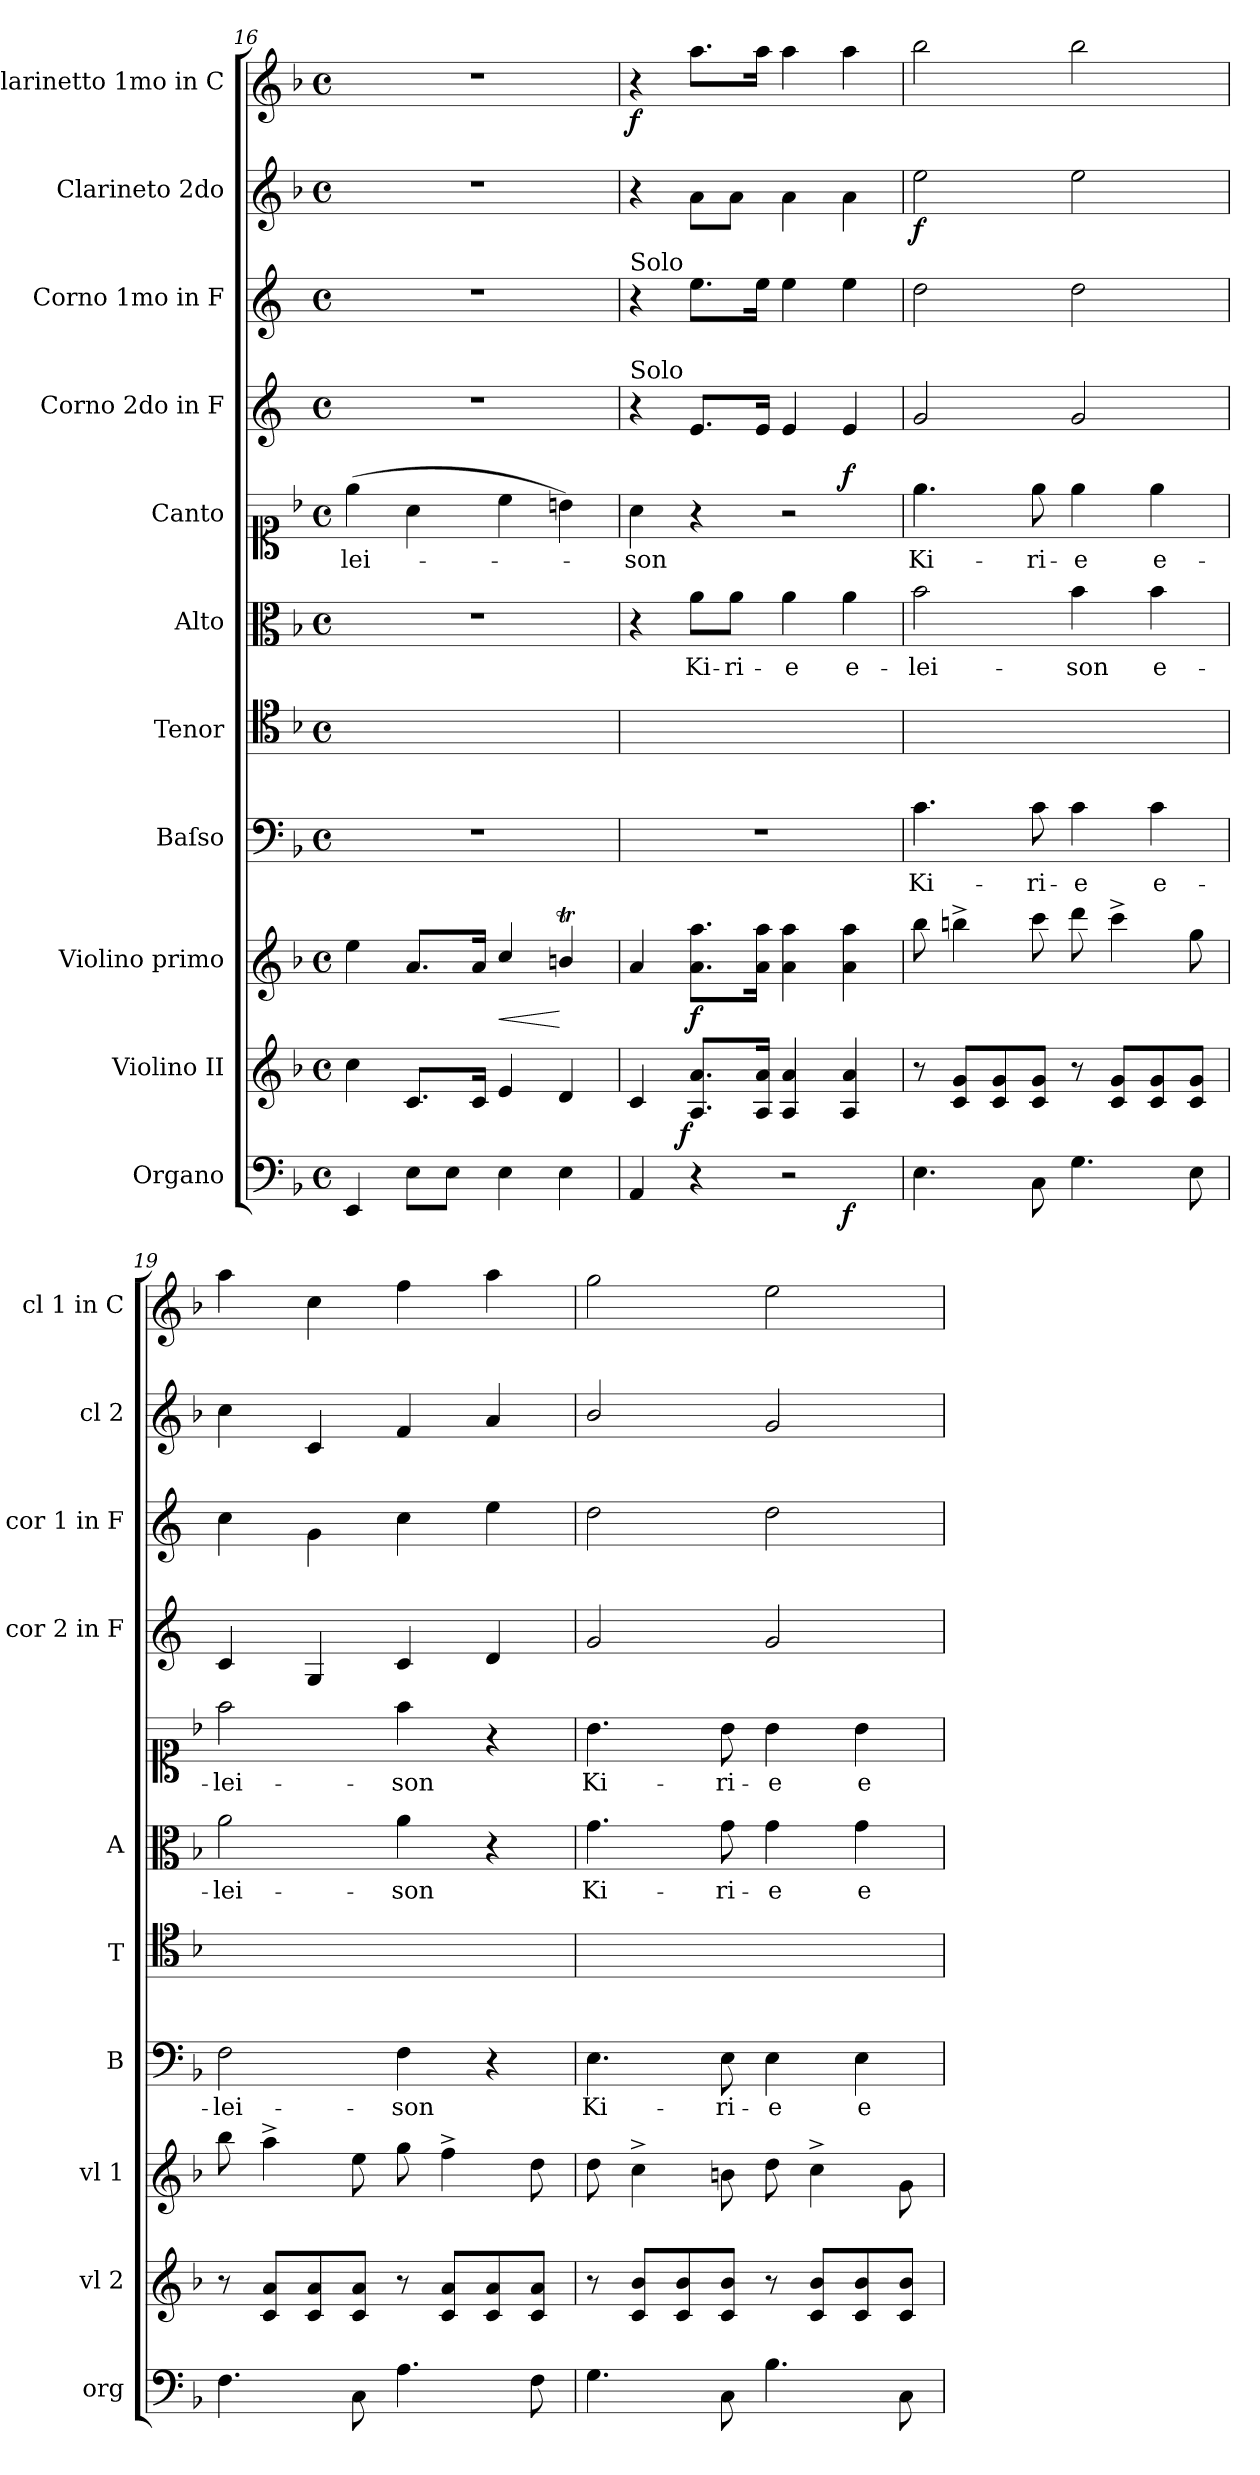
**kern	**dynam	**kern	**dynam	**kern	**dynam	**kern	**text	**kern	**kern	**text	**kern	**text	**dynam	**kern	**kern	**kern	**dynam	**kern	**dynam
*part11	*part11	*part10	*part10	*part9	*part9	*part8	*part8	*part7	*part6	*part6	*part5	*part5	*part5	*part4	*part3	*part2	*part2	*part1	*part1
*staff11	*staff11	*staff10	*staff10	*staff9	*staff9	*staff8	*staff8	*staff7	*staff6	*staff6	*staff5	*staff5	*staff5	*staff4	*staff3	*staff2	*staff2	*staff1	*staff1
*I"Organo	*	*I"Violino II	*	*I"Violino primo	*	*I"Baſso	*	*I"Tenor	*I"Alto	*	*I"Canto	*	*	*I"Corno 2do in F	*I"Corno 1mo in F	*I"Clarineto 2do	*	*I"Clarinetto 1mo in C	*
*I'org	*	*I'vl 2	*	*I'vl 1	*	*I'B	*	*I'T	*I'A	*	*	*	*	*I'cor 2 in F	*I'cor 1 in F	*I'cl 2	*	*I'cl 1 in C	*
*clefF4	*	*clefG2	*	*clefG2	*	*clefF4	*	*clefC4	*clefC3	*	*clefC1	*	*	*clefG2	*clefG2	*clefG2	*	*clefG2	*
*	*	*	*	*	*	*	*	*	*	*	*	*	*	*ITrd4c7	*ITrd4c7	*	*	*	*
*k[b-]	*	*k[b-]	*	*k[b-]	*	*k[b-]	*	*k[b-]	*k[b-]	*	*k[b-]	*	*	*k[b-]	*k[b-]	*k[b-]	*	*k[b-]	*
*M4/4	*	*M4/4	*	*M4/4	*	*M4/4	*	*M4/4	*M4/4	*	*M4/4	*	*	*M4/4	*M4/4	*M4/4	*	*M4/4	*
*met(c)	*	*met(c)	*	*met(c)	*	*met(c)	*	*met(c)	*met(c)	*	*met(c)	*	*	*met(c)	*met(c)	*met(c)	*	*met(c)	*
=16	=16	=16	=16	=16	=16	=16	=16	=16	=16	=16	=16	=16	=16	=16	=16	=16	=16	=16	=16
4EE/	.	4cc\	.	4ee\	.	1r	.	1ryy	1r	.	(4ee\	-lei-	.	1r	1r	1r	.	1r	.
8E\L	.	8.c/L	.	8.a/L	.	.	.	.	.	.	4a\	.	.	.	.	.	.	.	.
8E\J	.	.	.	.	.	.	.	.	.	.	.	.	.	.	.	.	.	.	.
.	.	16c/Jk	.	16a/Jk	.	.	.	.	.	.	.	.	.	.	.	.	.	.	.
!	!	!	!	!	!LO:HP:b	!	!	!	!	!	!	!	!	!	!	!	!	!	!
4E\	.	4e/	.	4cc/	<	.	.	.	.	.	4cc\	.	.	.	.	.	.	.	.
4E\	.	4d/	.	4bnt/	[	.	.	.	.	.	4bn\)	.	.	.	.	.	.	.	.
=17	=17	=17	=17	=17	=17	=17	=17	=17	=17	=17	=17	=17	=17	=17	=17	=17	=17	=17	=17
*^	*	*	*	*	*	*	*	*	*	*	*^	*	*	*	*	*	*	*	*
!	!	!	!	!	!	!	!	!	!	!	!	!	!	!	!	!	!LO:TX:a:t=Solo	!	!	!	!
!	!	!	!	!	!	!	!	!	!	!	!	!	!	!	!	!LO:TX:a:t=Solo	!	!	!	!	!
4AA/	2.ryy	.	4c/	.	4a/	.	1r	.	1ryy	4r	.	4a\	2.ryy	-son	.	4r	4r	4r	.	4r	f
!	!	!	!	!LO:DY:rj	!	!LO:DY:b	!	!	!	!	!	!	!	!	!	!	!	!	!	!	!
4r	.	.	8.A/ 8.a/L	f	8.a\ 8.aa\L	f	.	.	.	8a\L	Ki-	4r	.	.	.	8.A/L	8.a\L	8a\L	.	8.aa\L	.
.	.	.	.	.	.	.	.	.	.	8a\J	-ri-	.	.	.	.	.	.	8a\J	.	.	.
.	.	.	16A/ 16a/Jk	.	16a\ 16aa\Jk	.	.	.	.	.	.	.	.	.	.	16A/Jk	16a\Jk	.	.	16aa\Jk	.
2r	.	.	4A/ 4a/	.	4a\ 4aa\	.	.	.	.	4a\	-e	2r	.	.	.	4A/	4a\	4a\	.	4aa\	.
!	!	!	!	!	!	!	!	!	!	!	!	!	!	!	!LO:DY:b	!	!	!	!	!	!
.	4ryy	f	4A/ 4a/	.	4a\ 4aa\	.	.	.	.	4a\	e-	.	4ryy	.	f	4A/	4a\	4a\	.	4aa\	.
*v	*v	*	*	*	*	*	*	*	*	*	*	*v	*v	*	*	*	*	*	*	*	*
=18	=18	=18	=18	=18	=18	=18	=18	=18	=18	=18	=18	=18	=18	=18	=18	=18	=18	=18	=18
4.E\	.	8r	.	8bb-\	.	4.c\	Ki-	1ryy	2b-\	-lei-	4.ee\	Ki-	.	2c/	2g\	2ee\	f	2bb-\	.
.	.	8c/ 8g/L	.	4bbn^<\	.	.	.	.	.	.	.	.	.	.	.	.	.	.	.
.	.	8c/ 8g/	.	.	.	.	.	.	.	.	.	.	.	.	.	.	.	.	.
8C\	.	8c/ 8g/J	.	8ccc\	.	8c\	-ri-	.	.	.	8ee\	-ri-	.	.	.	.	.	.	.
4.G\	.	8r	.	8ddd\	.	4c\	-e	.	4b-\	-son	4ee\	-e	.	2c/	2g\	2ee\	.	2bb-\	.
.	.	8c/ 8g/L	.	4ccc^<\	.	.	.	.	.	.	.	.	.	.	.	.	.	.	.
.	.	8c/ 8g/	.	.	.	4c\	e-	.	4b-\	e-	4ee\	e-	.	.	.	.	.	.	.
8E\	.	8c/ 8g/J	.	8gg\	.	.	.	.	.	.	.	.	.	.	.	.	.	.	.
=19	=19	=19	=19	=19	=19	=19	=19	=19	=19	=19	=19	=19	=19	=19	=19	=19	=19	=19	=19
4.F\	.	8r	.	8bb-\	.	2F\	-lei-	1ryy	2a\	-lei-	2ff\	-lei-	.	4F/	4f\	4cc\	.	4aa\	.
.	.	8c/ 8a/L	.	4aa^<\	.	.	.	.	.	.	.	.	.	.	.	.	.	.	.
.	.	8c/ 8a/	.	.	.	.	.	.	.	.	.	.	.	4C/	4c\	4c/	.	4cc\	.
8C\	.	8c/ 8a/J	.	8ee\	.	.	.	.	.	.	.	.	.	.	.	.	.	.	.
4.A\	.	8r	.	8gg\	.	4F\	-son	.	4a\	-son	4ff\	-son	.	4F/	4f\	4f/	.	4ff\	.
.	.	8c/ 8a/L	.	4ff^<\	.	.	.	.	.	.	.	.	.	.	.	.	.	.	.
.	.	8c/ 8a/	.	.	.	4r	.	.	4r	.	4r	.	.	4G/	4a\	4a/	.	4aa\	.
8F\	.	8c/ 8a/J	.	8dd\	.	.	.	.	.	.	.	.	.	.	.	.	.	.	.
=20	=20	=20	=20	=20	=20	=20	=20	=20	=20	=20	=20	=20	=20	=20	=20	=20	=20	=20	=20
!	!	!	!	!	!	!	!LO:LY:i	!	!	!	!	!LO:LY:i	!	!	!	!	!	!	!
4.G\	.	8r	.	8dd\	.	4.E\	Ki-	1ryy	4.g\	Ki-	4.b-\	Ki-	.	2c/	2g\	2b-/	.	2gg\	.
.	.	8c/ 8b-/L	.	4cc^<\	.	.	.	.	.	.	.	.	.	.	.	.	.	.	.
.	.	8c/ 8b-/	.	.	.	.	.	.	.	.	.	.	.	.	.	.	.	.	.
!	!	!	!	!	!	!	!LO:LY:i	!	!	!	!	!LO:LY:i	!	!	!	!	!	!	!
8C\	.	8c/ 8b-/J	.	8bn\	.	8E\	-ri-	.	8g\	-ri-	8b-\	-ri-	.	.	.	.	.	.	.
!	!	!	!	!	!	!	!LO:LY:i	!	!	!	!	!LO:LY:i	!	!	!	!	!	!	!
4.B-\	.	8r	.	8dd\	.	4E\	-e	.	4g\	-e	4b-\	-e	.	2c/	2g\	2g/	.	2ee\	.
.	.	8c/ 8b-/L	.	4cc^<\	.	.	.	.	.	.	.	.	.	.	.	.	.	.	.
!	!	!	!	!	!	!	!LO:LY:i	!	!	!	!	!LO:LY:i	!	!	!	!	!	!	!
.	.	8c/ 8b-/	.	.	.	4E\	e-	.	4g\	e-	4b-\	e-	.	.	.	.	.	.	.
8C\	.	8c/ 8b-/J	.	8g\	.	.	.	.	.	.	.	.	.	.	.	.	.	.	.
=	=	=	=	=	=	=	=	=	=	=	=	=	=	=	=	=	=	=	=
*-	*-	*-	*-	*-	*-	*-	*-	*-	*-	*-	*-	*-	*-	*-	*-	*-	*-	*-	*-
